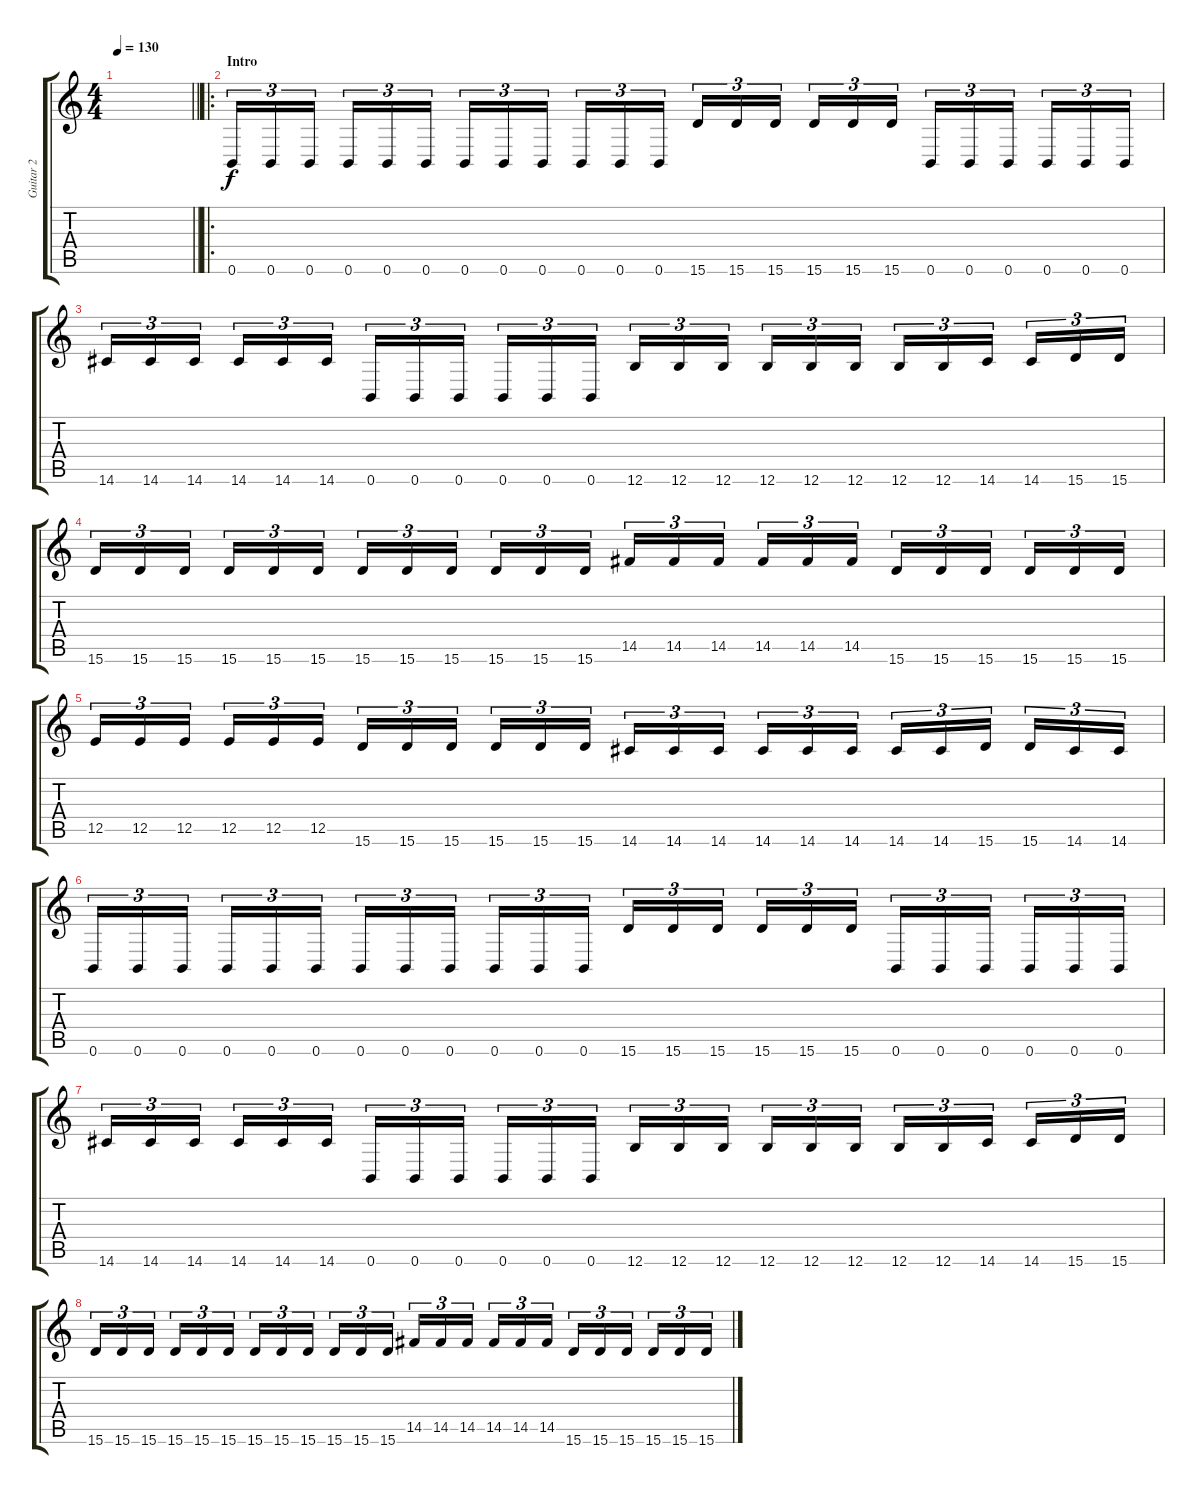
\track ("Guitar 2" "Guitar 2") {instrument overdrivenguitar}
\staff {score tabs}
\tuning (B3 Gb3 D3 A2 E2 B1) {hide}
\ts (4 4)
\tempo 130
\clef g2
\barLineRight lightlight
\ks c
|
\ro
\section ("" "Intro")
0.6.16{tu (3 2)} 0.6.16{tu (3 2)} 0.6.16{tu (3 2) beam splitsecondary} 0.6.16{tu (3 2)} 0.6.16{tu (3 2)} 0.6.16{tu (3 2)} 0.6.16{tu (3 2)} 0.6.16{tu (3 2)} 0.6.16{tu (3 2) beam splitsecondary} 0.6.16{tu (3 2)} 0.6.16{tu (3 2)} 0.6.16{tu (3 2)} 15.6.16{tu (3 2)} 15.6.16{tu (3 2)} 15.6.16{tu (3 2) beam splitsecondary} 15.6.16{tu (3 2)} 15.6.16{tu (3 2)} 15.6.16{tu (3 2)} 0.6.16{tu (3 2)} 0.6.16{tu (3 2)} 0.6.16{tu (3 2) beam splitsecondary} 0.6.16{tu (3 2)} 0.6.16{tu (3 2)} 0.6.16{tu (3 2)} |
14.6.16{tu (3 2)} 14.6.16{tu (3 2)} 14.6.16{tu (3 2) beam splitsecondary} 14.6.16{tu (3 2)} 14.6.16{tu (3 2)} 14.6.16{tu (3 2)} 0.6.16{tu (3 2)} 0.6.16{tu (3 2)} 0.6.16{tu (3 2) beam splitsecondary} 0.6.16{tu (3 2)} 0.6.16{tu (3 2)} 0.6.16{tu (3 2)} 12.6.16{tu (3 2)} 12.6.16{tu (3 2)} 12.6.16{tu (3 2) beam splitsecondary} 12.6.16{tu (3 2)} 12.6.16{tu (3 2)} 12.6.16{tu (3 2)} 12.6.16{tu (3 2)} 12.6.16{tu (3 2)} 14.6.16{tu (3 2) beam splitsecondary} 14.6.16{tu (3 2)} 15.6.16{tu (3 2)} 15.6.16{tu (3 2)} |
15.6.16{tu (3 2)} 15.6.16{tu (3 2)} 15.6.16{tu (3 2) beam splitsecondary} 15.6.16{tu (3 2)} 15.6.16{tu (3 2)} 15.6.16{tu (3 2)} 15.6.16{tu (3 2)} 15.6.16{tu (3 2)} 15.6.16{tu (3 2) beam splitsecondary} 15.6.16{tu (3 2)} 15.6.16{tu (3 2)} 15.6.16{tu (3 2)} 14.5.16{tu (3 2)} 14.5.16{tu (3 2)} 14.5.16{tu (3 2) beam splitsecondary} 14.5.16{tu (3 2)} 14.5.16{tu (3 2)} 14.5.16{tu (3 2)} 15.6.16{tu (3 2)} 15.6.16{tu (3 2)} 15.6.16{tu (3 2) beam splitsecondary} 15.6.16{tu (3 2)} 15.6.16{tu (3 2)} 15.6.16{tu (3 2)} |
12.5.16{tu (3 2)} 12.5.16{tu (3 2)} 12.5.16{tu (3 2) beam splitsecondary} 12.5.16{tu (3 2)} 12.5.16{tu (3 2)} 12.5.16{tu (3 2)} 15.6.16{tu (3 2)} 15.6.16{tu (3 2)} 15.6.16{tu (3 2) beam splitsecondary} 15.6.16{tu (3 2)} 15.6.16{tu (3 2)} 15.6.16{tu (3 2)} 14.6.16{tu (3 2)} 14.6.16{tu (3 2)} 14.6.16{tu (3 2) beam splitsecondary} 14.6.16{tu (3 2)} 14.6.16{tu (3 2)} 14.6.16{tu (3 2)} 14.6.16{tu (3 2)} 14.6.16{tu (3 2)} 15.6.16{tu (3 2) beam splitsecondary} 15.6.16{tu (3 2)} 14.6.16{tu (3 2)} 14.6.16{tu (3 2)} |
0.6.16{tu (3 2)} 0.6.16{tu (3 2)} 0.6.16{tu (3 2) beam splitsecondary} 0.6.16{tu (3 2)} 0.6.16{tu (3 2)} 0.6.16{tu (3 2)} 0.6.16{tu (3 2)} 0.6.16{tu (3 2)} 0.6.16{tu (3 2) beam splitsecondary} 0.6.16{tu (3 2)} 0.6.16{tu (3 2)} 0.6.16{tu (3 2)} 15.6.16{tu (3 2)} 15.6.16{tu (3 2)} 15.6.16{tu (3 2) beam splitsecondary} 15.6.16{tu (3 2)} 15.6.16{tu (3 2)} 15.6.16{tu (3 2)} 0.6.16{tu (3 2)} 0.6.16{tu (3 2)} 0.6.16{tu (3 2) beam splitsecondary} 0.6.16{tu (3 2)} 0.6.16{tu (3 2)} 0.6.16{tu (3 2)} |
14.6.16{tu (3 2)} 14.6.16{tu (3 2)} 14.6.16{tu (3 2) beam splitsecondary} 14.6.16{tu (3 2)} 14.6.16{tu (3 2)} 14.6.16{tu (3 2)} 0.6.16{tu (3 2)} 0.6.16{tu (3 2)} 0.6.16{tu (3 2) beam splitsecondary} 0.6.16{tu (3 2)} 0.6.16{tu (3 2)} 0.6.16{tu (3 2)} 12.6.16{tu (3 2)} 12.6.16{tu (3 2)} 12.6.16{tu (3 2) beam splitsecondary} 12.6.16{tu (3 2)} 12.6.16{tu (3 2)} 12.6.16{tu (3 2)} 12.6.16{tu (3 2)} 12.6.16{tu (3 2)} 14.6.16{tu (3 2) beam splitsecondary} 14.6.16{tu (3 2)} 15.6.16{tu (3 2)} 15.6.16{tu (3 2)} |
15.6.16{tu (3 2)} 15.6.16{tu (3 2)} 15.6.16{tu (3 2) beam splitsecondary} 15.6.16{tu (3 2)} 15.6.16{tu (3 2)} 15.6.16{tu (3 2)} 15.6.16{tu (3 2)} 15.6.16{tu (3 2)} 15.6.16{tu (3 2) beam splitsecondary} 15.6.16{tu (3 2)} 15.6.16{tu (3 2)} 15.6.16{tu (3 2)} 14.5.16{tu (3 2)} 14.5.16{tu (3 2)} 14.5.16{tu (3 2) beam splitsecondary} 14.5.16{tu (3 2)} 14.5.16{tu (3 2)} 14.5.16{tu (3 2)} 15.6.16{tu (3 2)} 15.6.16{tu (3 2)} 15.6.16{tu (3 2) beam splitsecondary} 15.6.16{tu (3 2)} 15.6.16{tu (3 2)} 15.6.16{tu (3 2)}
